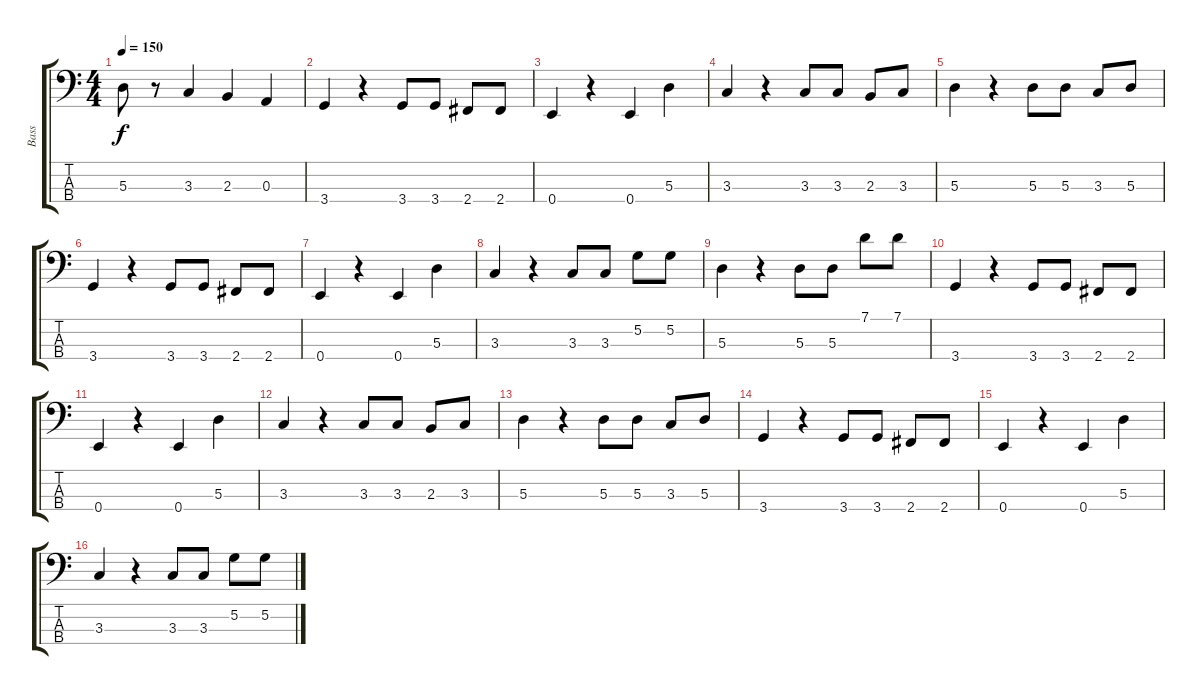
\track ("Bass" "Bass") {instrument electricbassfinger}
\staff {score tabs}
\tuning (G2 D2 A1 E1) {hide}
\ts (4 4)
\tempo 150
\clef f4
\ks c
5.3.8{dy f} r.8 3.3.4 2.3.4 0.3.4 |
3.4.4 r.4 3.4.8 3.4.8 2.4.8 2.4.8 |
0.4.4 r.4 0.4.4 5.3.4 |
3.3.4 r.4 3.3.8 3.3.8 2.3.8 3.3.8 |
5.3.4 r.4 5.3.8 5.3.8 3.3.8 5.3.8 |
3.4.4 r.4 3.4.8 3.4.8 2.4.8 2.4.8 |
0.4.4 r.4 0.4.4 5.3.4 |
3.3.4 r.4 3.3.8 3.3.8 5.2.8 5.2.8 |
5.3.4 r.4 5.3.8 5.3.8 7.1.8 7.1.8 |
3.4.4 r.4 3.4.8 3.4.8 2.4.8 2.4.8 |
0.4.4 r.4 0.4.4 5.3.4 |
3.3.4 r.4 3.3.8 3.3.8 2.3.8 3.3.8 |
5.3.4 r.4 5.3.8 5.3.8 3.3.8 5.3.8 |
3.4.4 r.4 3.4.8 3.4.8 2.4.8 2.4.8 |
0.4.4 r.4 0.4.4 5.3.4 |
3.3.4 r.4 3.3.8 3.3.8 5.2.8 5.2.8
